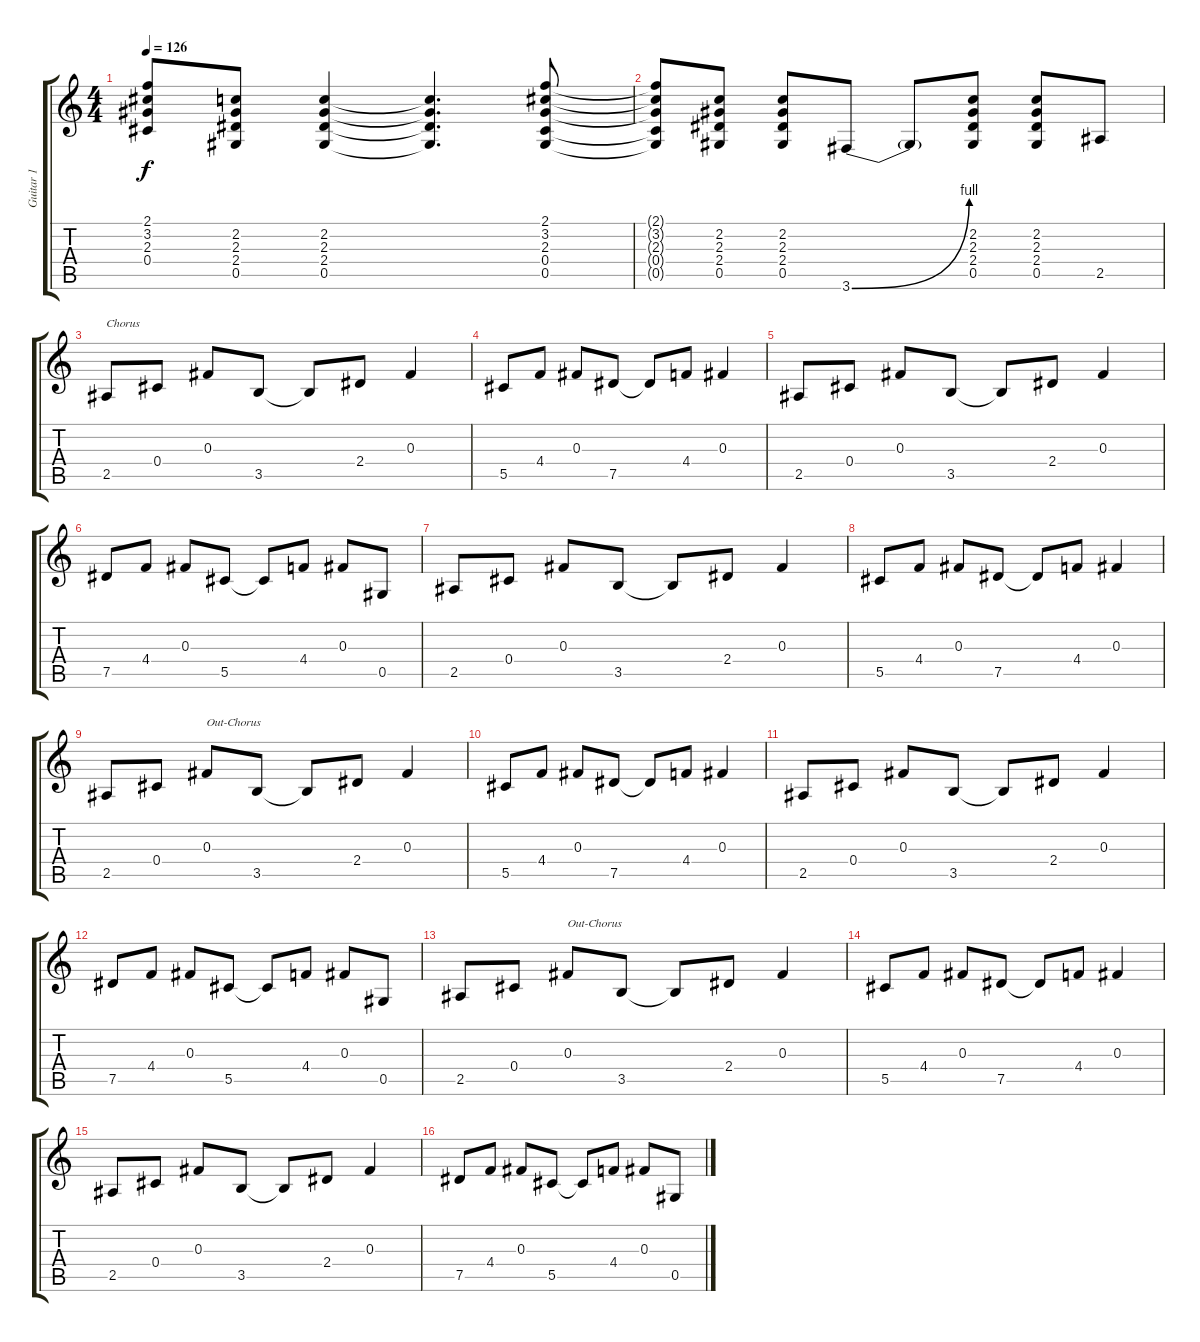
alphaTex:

\track ("Guitar 1" "Guitar 1") {instrument distortionguitar}
\staff {score tabs}
\tuning (Eb4 Bb3 Gb3 Db3 Ab2 Eb2) {hide}
\ts (4 4)
\tempo 126
\clef g2
\ks c
(2.1{t} 3.2{t} 2.3{t} 0.4{t}).8{dy f} (2.2 2.3 2.4 0.5).8 (2.2 2.3 2.4 0.5).4 (2.2{t} 2.3{t} 2.4{t} 0.5{t}).4{d} (2.1 3.2 2.3 0.4 0.5).8 |
(2.1{t} 3.2{t} 2.3{t} 0.4{t} 0.5{t}).8 (2.2 2.3 2.4 0.5).8 (2.2 2.3 2.4 0.5).8 3.6{be (bend 0 0 60 4)}.8 3.6{t}.8 (2.2 2.3 2.4 0.5).8 (2.2 2.3 2.4 0.5).8 2.5.8 |
2.5.8{txt "Chorus"} 0.4.8 0.3.8 3.5.8 3.5{t}.8 2.4.8 0.3.4 |
5.5.8 4.4.8 0.3.8 7.5.8 7.5{t}.8 4.4.8 0.3.4 |
2.5.8 0.4.8 0.3.8 3.5.8 3.5{t}.8 2.4.8 0.3.4 |
7.5.8 4.4.8 0.3.8 5.5.8 5.5{t}.8 4.4.8 0.3.8 0.5.8 |
2.5.8 0.4.8 0.3.8 3.5.8 3.5{t}.8 2.4.8 0.3.4 |
5.5.8{txt " "} 4.4.8 0.3.8 7.5.8 7.5{t}.8 4.4.8 0.3.4 |
2.5.8 0.4.8 0.3.8{txt "Out-Chorus"} 3.5.8 3.5{t}.8 2.4.8 0.3.4 |
5.5.8 4.4.8 0.3.8 7.5.8 7.5{t}.8 4.4.8 0.3.4 |
2.5.8 0.4.8 0.3.8 3.5.8 3.5{t}.8 2.4.8 0.3.4 |
7.5.8 4.4.8 0.3.8 5.5.8 5.5{t}.8 4.4.8 0.3.8 0.5.8 |
2.5.8 0.4.8 0.3.8{txt "Out-Chorus"} 3.5.8 3.5{t}.8 2.4.8 0.3.4 |
5.5.8 4.4.8 0.3.8 7.5.8 7.5{t}.8 4.4.8 0.3.4 |
2.5.8 0.4.8 0.3.8 3.5.8 3.5{t}.8 2.4.8 0.3.4 |
7.5.8 4.4.8 0.3.8 5.5.8 5.5{t}.8 4.4.8 0.3.8 0.5.8
